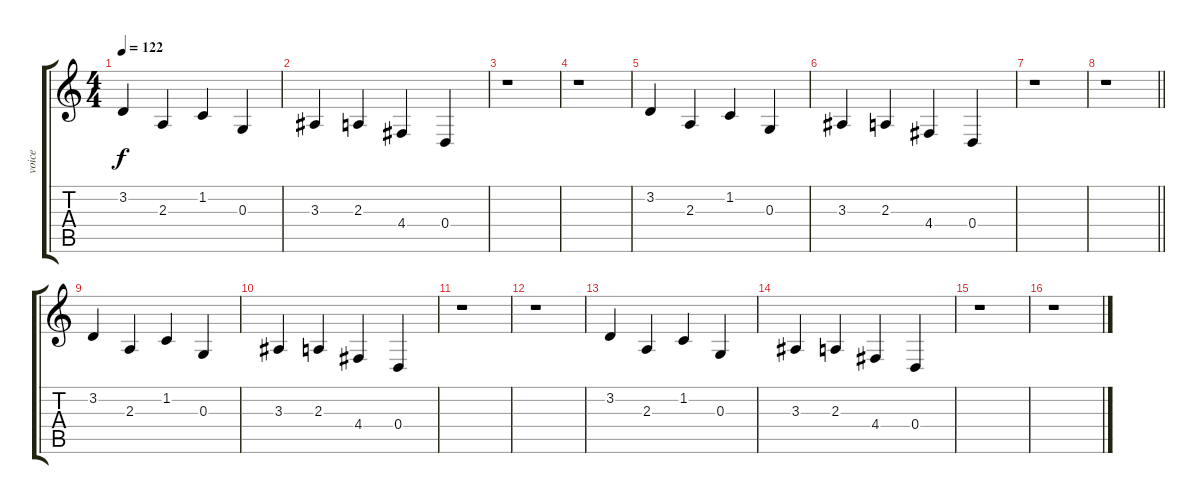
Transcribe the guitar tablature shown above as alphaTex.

\track ("voice" "voice") {instrument choiraahs}
\staff {score tabs}
\tuning (E4 B3 G3 D3 A2 E2) {hide}
\ts (4 4)
\tempo 122
\clef g2
\ks c
3.2.4{dy f} 2.3.4 1.2.4 0.3.4 |
3.3.4 2.3.4 4.4.4 0.4.4 |
r.1 |
r.1 |
3.2.4 2.3.4 1.2.4 0.3.4 |
3.3.4 2.3.4 4.4.4 0.4.4 |
r.1 |
\barLineRight lightlight
r.1 |
3.2.4 2.3.4 1.2.4 0.3.4 |
3.3.4 2.3.4 4.4.4 0.4.4 |
r.1 |
r.1 |
3.2.4 2.3.4 1.2.4 0.3.4 |
3.3.4 2.3.4 4.4.4 0.4.4 |
r.1 |
r.1
